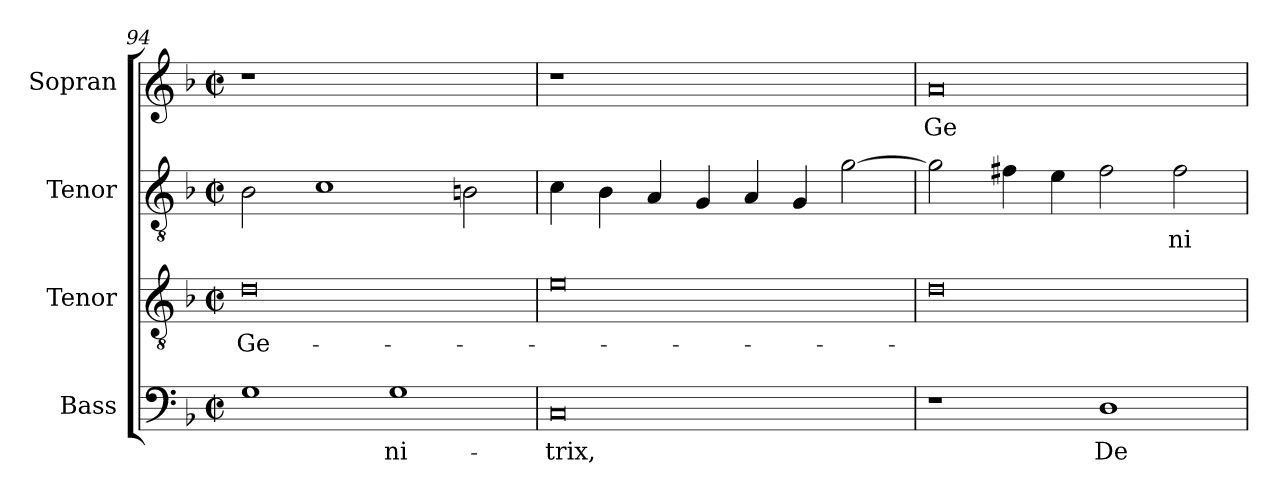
**kern	**text	**kern	**text	**kern	**text	**kern	**text
*part4	*part4	*part3	*part3	*part2	*part2	*part1	*part1
*staff4	*staff4	*staff3	*staff3	*staff2	*staff2	*staff1	*staff1
*I"Bass	*	*I"Tenor	*	*I"Tenor	*	*I"Sopran	*
*	*	*I'Tenor	*	*	*	*	*
!!LO:LB:g=z
*clefF4	*	*clefGv2	*	*clefGv2	*	*clefG2	*
*	*	*ITrd7c12	*	*ITrd7c12	*	*	*
*k[b-]	*	*k[b-]	*	*k[b-]	*	*k[b-]	*
*F:	*	*F:	*	*F:	*	*F:	*
*M2/2	*	*M2/2	*	*M2/2	*	*M2/2	*
*met(c|)	*	*met(c|)	*	*met(c|)	*	*met(c|)	*
=94	=94	=94	=94	=94	=94	=94	=94
!	!	!	!LO:LY:b:color=#000000	!	!	!LO:N:vis=1	!
1Gi	.	0Di	Ge-	2BB-i\	.	1r	.
.	.	.	.	1Ci	.	.	.
!	!LO:LY:b:color=#000000	!	!	!	!	!	!
1Gi	-ni-	.	.	.	.	1ryy	.
.	.	.	.	2BBni\	.	.	.
=95	=95	=95	=95	=95	=95	=95	=95
!	!LO:LY:b:color=#000000	!	!	!	!	!LO:N:vis=1	!
0Ci	-trix,	0Ei	.	4Ci\	.	1r	.
.	.	.	.	4BB-i\	.	.	.
.	.	.	.	4AAi/	.	.	.
.	.	.	.	4GGi/	.	.	.
.	.	.	.	4AAi/	.	1ryy	.
.	.	.	.	4GGi/	.	.	.
.	.	.	.	[>2Gi\	.	.	.
=96	=96	=96	=96	=96	=96	=96	=96
!	!	!	!	!	!	!	!LO:LY:b:color=#000000
1r	.	0Di	.	2Gi\]	.	0ai	Ge-
.	.	.	.	4F#Xi\	.	.	.
.	.	.	.	4Ei\	.	.	.
!	!LO:LY:b:color=#000000	!	!	!	!	!	!
1Di	De-	.	.	2F#i\	.	.	.
!	!	!	!	!	!LO:LY:b:color=#000000	!	!
.	.	.	.	2F#i\	-ni-	.	.
=	=	=	=	=	=	=	=
*-	*-	*-	*-	*-	*-	*-	*-
